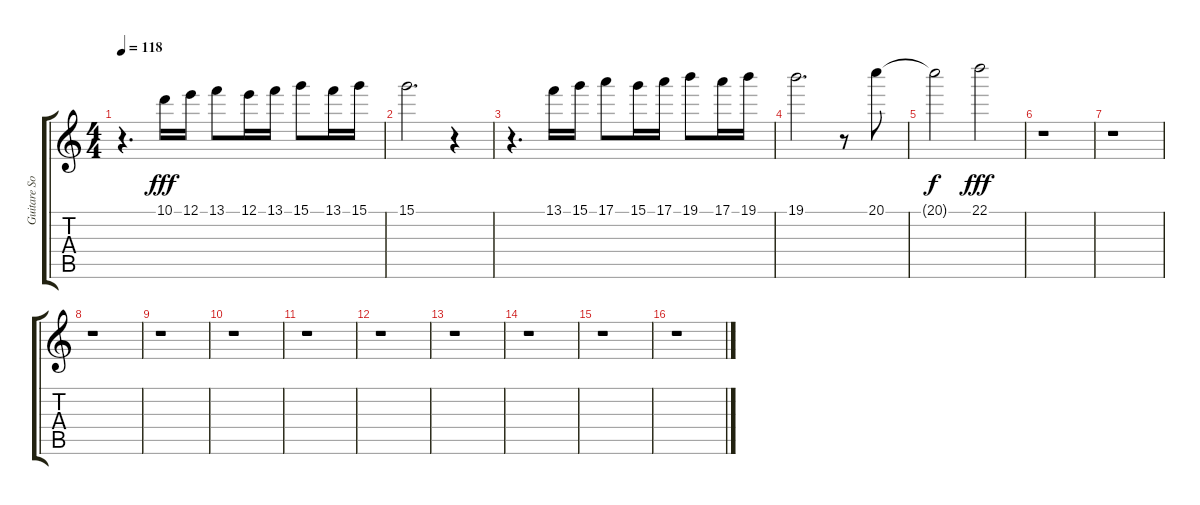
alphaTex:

\track ("Guitare Solo 2" "Guitare So") {instrument overdrivenguitar}
\staff {score tabs}
\tuning (E4 B3 G3 D3 A2 E2) {hide}
\ts (4 4)
\tempo 118
\clef g2
\ks c
r.4{d dy fff} 10.1.16 12.1.16 13.1.8 12.1.16 13.1.16 15.1.8 13.1.16 15.1.16 |
15.1.2{d} r.4 |
r.4{d} 13.1.16 15.1.16 17.1.8 15.1.16 17.1.16 19.1.8 17.1.16 19.1.16 |
19.1.2{d} r.8 20.1.8 |
20.1{t}.2{dy f} 22.1.2{dy fff} |
r.1 |
r.1 |
r.1 |
r.1 |
r.1 |
r.1 |
r.1 |
r.1 |
r.1 |
r.1 |
r.1
